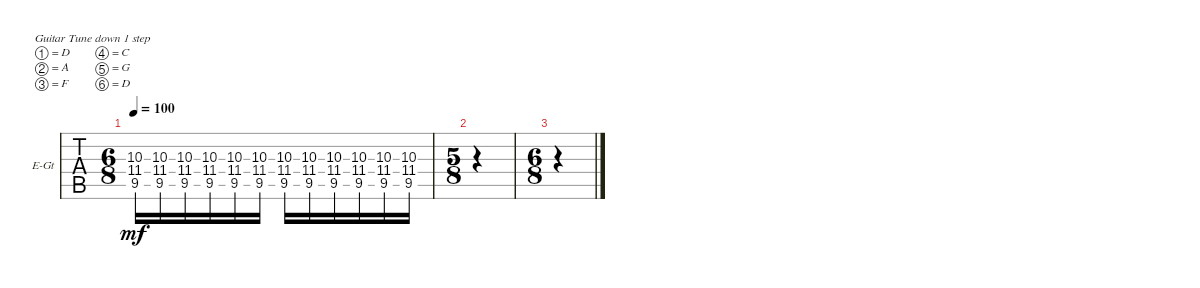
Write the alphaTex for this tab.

\defaultSystemsLayout 4
\bracketExtendMode groupsimilarinstruments
\firstSystemTrackNameOrientation horizontal
\otherSystemsTrackNameOrientation horizontal
\track ("Electric Guitar" "E-Gt") {instrument overdrivenguitar}
\staff {tabs}
\tuning (D4 A3 F3 C3 G2 D2)
\ts (6 8)
\tempo 100
\clef g2
\ks c
(9.5 11.4 10.3).16{dy mf instrument overdrivenguitar} (9.5 11.4 10.3).16 (9.5 11.4 10.3).16 (9.5 11.4 10.3).16 (9.5 11.4 10.3).16 (9.5 11.4 10.3).16 (9.5 11.4 10.3).16 (9.5 11.4 10.3).16 (9.5 11.4 10.3).16 (9.5 11.4 10.3).16 (9.5 11.4 10.3).16 (9.5 11.4 10.3).16 |
\ts (5 8)
|
\ts (6 8)
